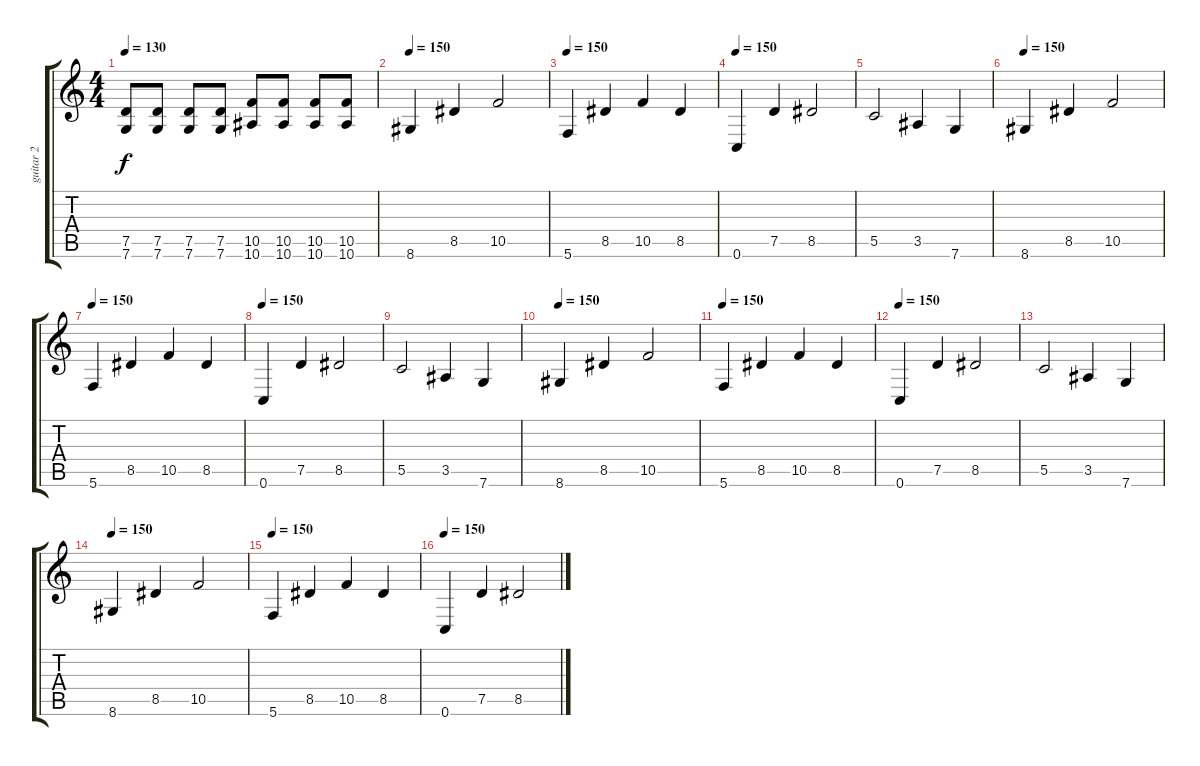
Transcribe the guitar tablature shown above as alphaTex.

\track ("guitar 2" "guitar 2") {instrument overdrivenguitar}
\staff {score tabs}
\tuning (D4 A3 F3 C3 G2 C2) {hide}
\ts (4 4)
\tempo 130
\clef g2
\ks c
(7.5 7.6).8{dy f} (7.5 7.6).8 (7.5 7.6).8 (7.5 7.6).8 (10.5 10.6).8 (10.5 10.6).8 (10.5 10.6).8 (10.5 10.6).8 |
\tempo 150
8.6.4 8.5.4 10.5.2 |
\tempo 150
5.6.4 8.5.4 10.5.4 8.5.4 |
\tempo 150
0.6.4 7.5.4 8.5.2 |
5.5.2 3.5.4 7.6.4 |
\tempo 150
8.6.4 8.5.4 10.5.2 |
\tempo 150
5.6.4 8.5.4 10.5.4 8.5.4 |
\tempo 150
0.6.4 7.5.4 8.5.2 |
5.5.2 3.5.4 7.6.4 |
\tempo 150
8.6.4 8.5.4 10.5.2 |
\tempo 150
5.6.4 8.5.4 10.5.4 8.5.4 |
\tempo 150
0.6.4 7.5.4 8.5.2 |
5.5.2 3.5.4 7.6.4 |
\tempo 150
8.6.4 8.5.4 10.5.2 |
\tempo 150
5.6.4 8.5.4 10.5.4 8.5.4 |
\tempo 150
0.6.4 7.5.4 8.5.2
